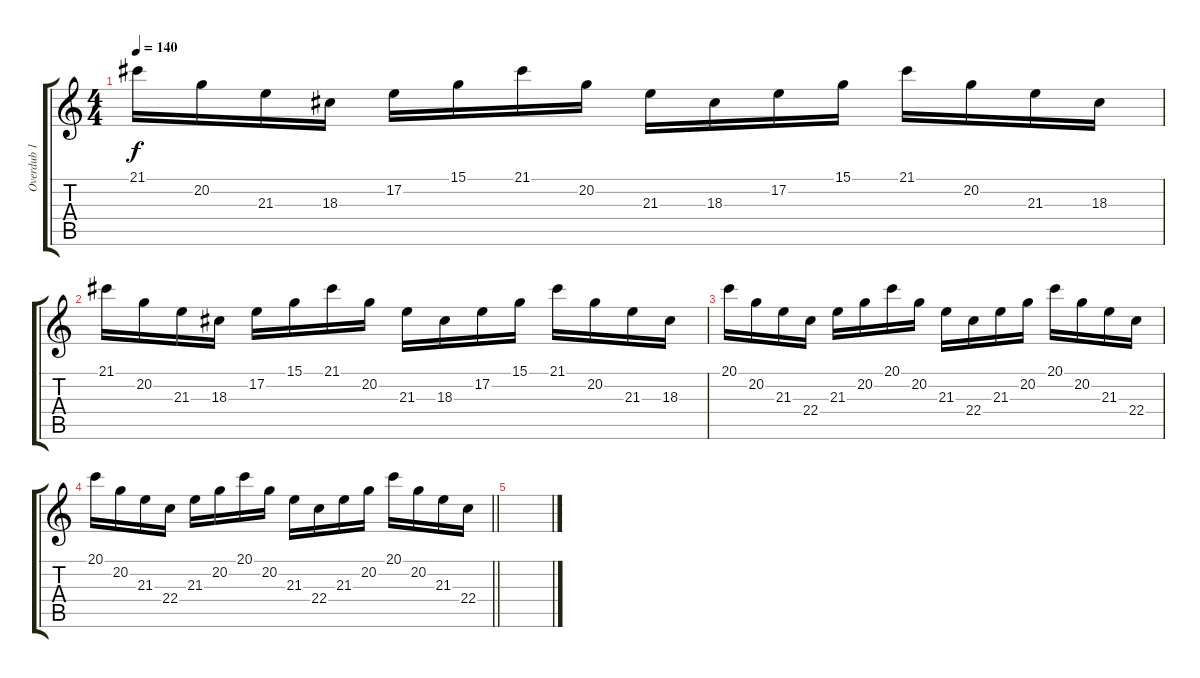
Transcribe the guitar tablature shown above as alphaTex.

\track ("Overdub 1" "Overdub 1") {instrument stringensemble1}
\staff {score tabs}
\tuning (E4 B3 G3 D3 A2 E2) {hide}
\ts (4 4)
\tempo 140
\clef g2
\ks c
21.1.16{dy f} 20.2.16 21.3.16 18.3.16 17.2.16 15.1.16 21.1.16 20.2.16 21.3.16 18.3.16 17.2.16 15.1.16 21.1.16 20.2.16 21.3.16 18.3.16 |
21.1.16 20.2.16 21.3.16 18.3.16 17.2.16 15.1.16 21.1.16 20.2.16 21.3.16 18.3.16 17.2.16 15.1.16 21.1.16 20.2.16 21.3.16 18.3.16 |
20.1.16 20.2.16 21.3.16 22.4.16 21.3.16 20.2.16 20.1.16 20.2.16 21.3.16 22.4.16 21.3.16 20.2.16 20.1.16 20.2.16 21.3.16 22.4.16 |
\barLineRight lightlight
20.1.16 20.2.16 21.3.16 22.4.16 21.3.16 20.2.16 20.1.16 20.2.16 21.3.16 22.4.16 21.3.16 20.2.16 20.1.16 20.2.16 21.3.16 22.4.16 |
\section ("" "")
